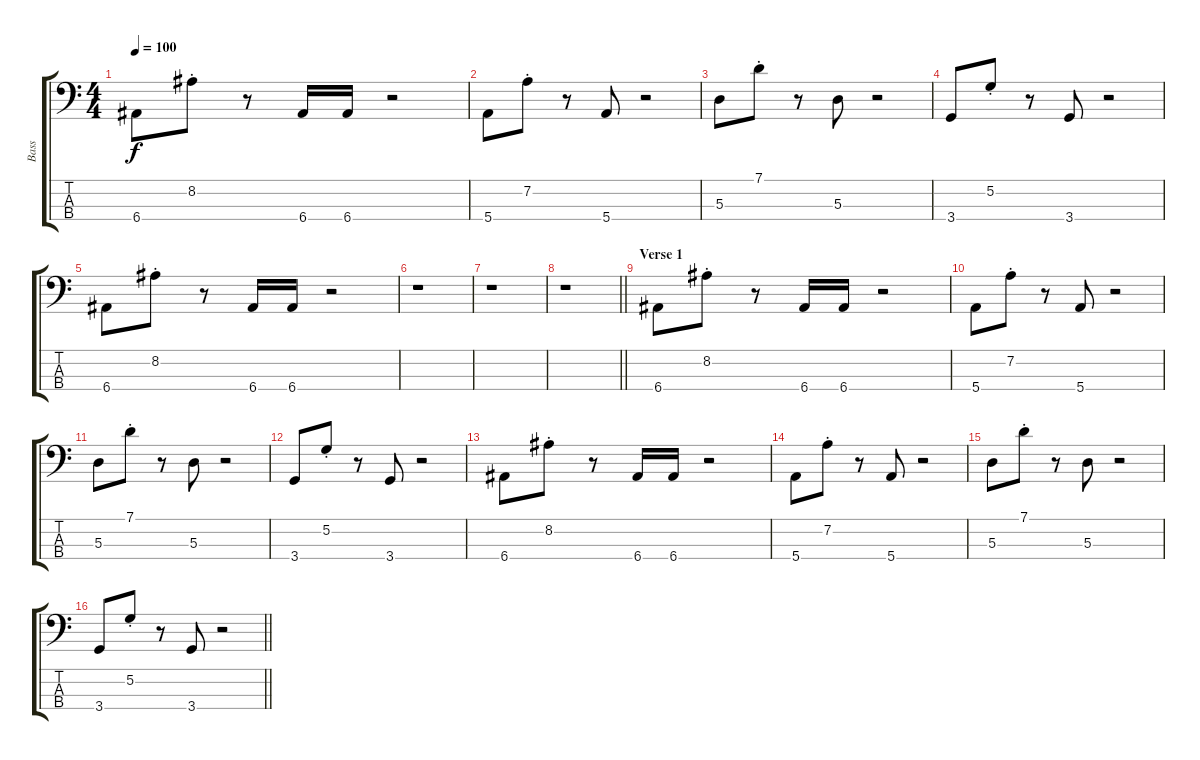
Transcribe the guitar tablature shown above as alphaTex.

\track ("Bass" "Bass") {instrument slapbass2}
\staff {score tabs}
\tuning (G2 D2 A1 E1) {hide}
\ts (4 4)
\tempo 100
\clef f4
\ks c
6.4.8{dy f} 8.2{st}.8 r.8 6.4.16 6.4.16 r.2 |
5.4.8 7.2{st}.8 r.8 5.4.8 r.2 |
5.3.8 7.1{st}.8 r.8 5.3.8 r.2 |
3.4.8 5.2{st}.8 r.8 3.4.8 r.2 |
6.4.8 8.2{st}.8 r.8 6.4.16 6.4.16 r.2 |
r.1 |
r.1 |
\barLineRight lightlight
r.1 |
\section ("" "Verse 1")
6.4.8 8.2{st}.8 r.8 6.4.16 6.4.16 r.2 |
5.4.8 7.2{st}.8 r.8 5.4.8 r.2 |
5.3.8 7.1{st}.8 r.8 5.3.8 r.2 |
3.4.8 5.2{st}.8 r.8 3.4.8 r.2 |
6.4.8 8.2{st}.8 r.8 6.4.16 6.4.16 r.2 |
5.4.8 7.2{st}.8 r.8 5.4.8 r.2 |
5.3.8 7.1{st}.8 r.8 5.3.8 r.2 |
\barLineRight lightlight
3.4.8 5.2{st}.8 r.8 3.4.8 r.2
